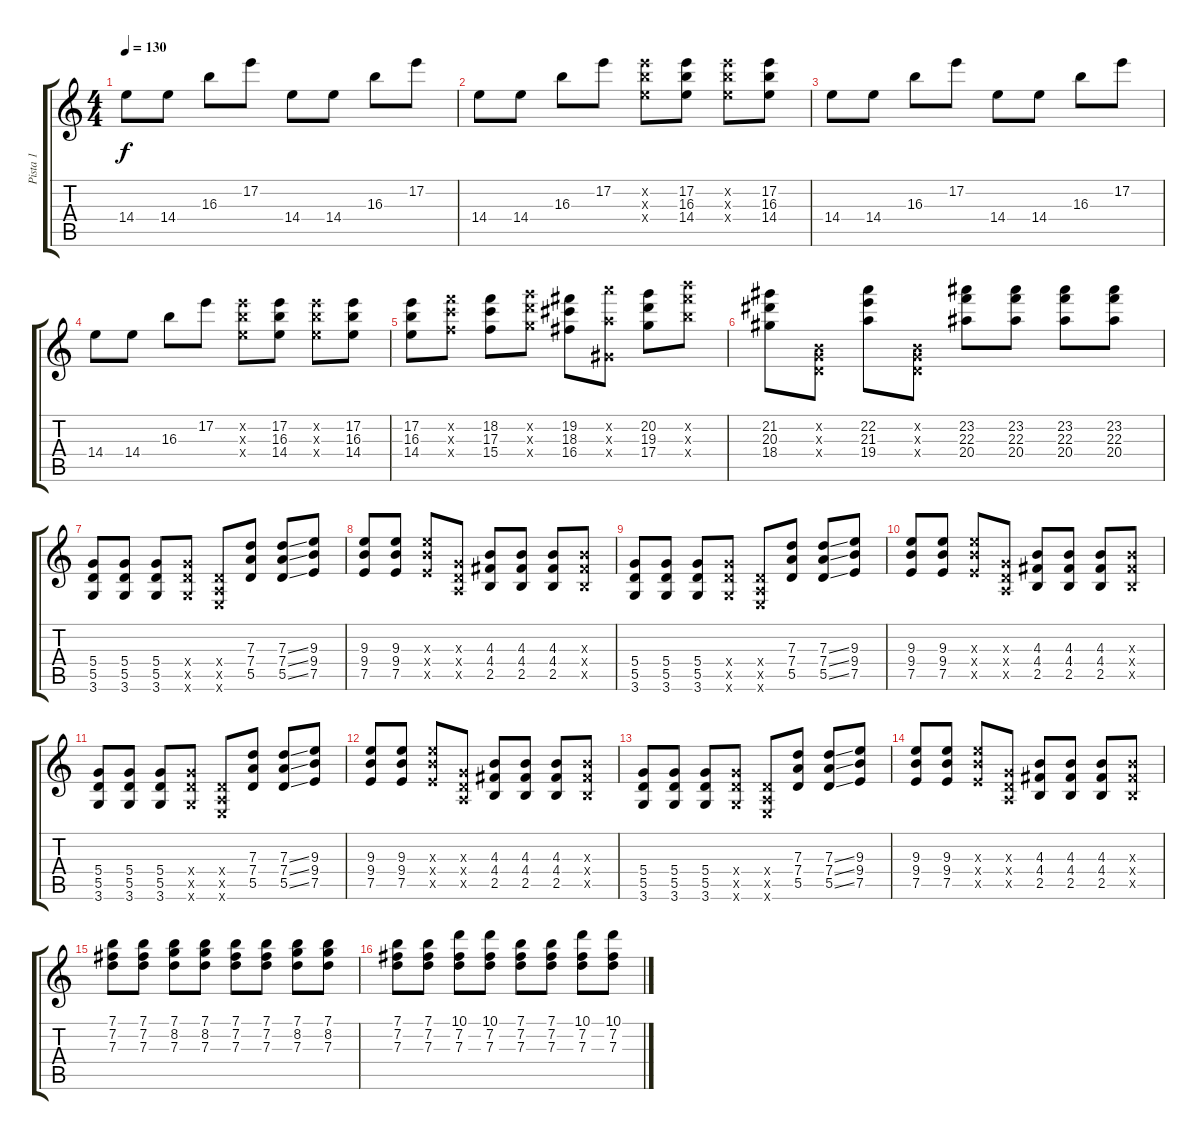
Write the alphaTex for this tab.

\track ("Pista 1" "Pista 1") {instrument distortionguitar}
\staff {score tabs}
\tuning (E4 B3 G3 D3 A2 E2) {hide}
\ts (4 4)
\tempo 130
\clef g2
\ks c
14.4.8{dy f instrument distortionguitar} 14.4.8 16.3.8 17.2.8 14.4.8 14.4.8 16.3.8 17.2.8 |
14.4.8 14.4.8 16.3.8 17.2.8 (17.2{x} 16.3{x} 14.4{x}).8 (17.2 16.3 14.4).8 (17.2{x} 16.3{x} 14.4{x}).8 (17.2 16.3 14.4).8 |
14.4.8 14.4.8 16.3.8 17.2.8 14.4.8 14.4.8 16.3.8 17.2.8 |
14.4.8 14.4.8 16.3.8 17.2.8 (17.2{x} 16.3{x} 14.4{x}).8 (17.2 16.3 14.4).8 (17.2{x} 16.3{x} 14.4{x}).8 (17.2 16.3 14.4).8 |
(17.2 16.3 14.4).8 (18.2{x} 17.3{x} 15.4{x}).8 (18.2 17.3 15.4).8 (20.2{x} 19.3{x} 17.4{x}).8 (19.2 18.3 16.4).8 (22.2{x} 1.3{x} 19.4{x}).8 (20.2 19.3 17.4).8 (24.2{x} 23.3{x} 21.4{x}).8 |
(21.2 20.3 18.4).8 (0.2{x} 0.3{x} 0.4{x}).8 (22.2 21.3 19.4).8 (0.2{x} 0.3{x} 0.4{x}).8 (23.2 22.3 20.4).8 (23.2 22.3 20.4).8 (23.2 22.3 20.4).8 (23.2 22.3 20.4).8 |
(5.4 5.5 3.6).8 (5.4 5.5 3.6).8 (5.4 5.5 3.6).8 (5.4{x} 5.5{x} 3.6{x}).8 (0.4{x} 0.5{x} 0.6{x}).8 (7.3 7.4 5.5).8 (7.3{ss} 7.4{ss} 5.5{ss}).8 (9.3 9.4 7.5).8 |
(9.3 9.4 7.5).8 (9.3 9.4 7.5).8 (9.3{x} 9.4{x} 7.5{x}).8 (0.3{x} 0.4{x} 0.5{x}).8 (4.3 4.4 2.5).8 (4.3 4.4 2.5).8 (4.3 4.4 2.5).8 (4.3{x} 4.4{x} 2.5{x}).8 |
(5.4 5.5 3.6).8 (5.4 5.5 3.6).8 (5.4 5.5 3.6).8 (5.4{x} 5.5{x} 3.6{x}).8 (0.4{x} 0.5{x} 0.6{x}).8 (7.3 7.4 5.5).8 (7.3{ss} 7.4{ss} 5.5{ss}).8 (9.3 9.4 7.5).8 |
(9.3 9.4 7.5).8 (9.3 9.4 7.5).8 (9.3{x} 9.4{x} 7.5{x}).8 (0.3{x} 0.4{x} 0.5{x}).8 (4.3 4.4 2.5).8 (4.3 4.4 2.5).8 (4.3 4.4 2.5).8 (4.3{x} 4.4{x} 2.5{x}).8 |
(5.4 5.5 3.6).8 (5.4 5.5 3.6).8 (5.4 5.5 3.6).8 (5.4{x} 5.5{x} 3.6{x}).8 (0.4{x} 0.5{x} 0.6{x}).8 (7.3 7.4 5.5).8 (7.3{ss} 7.4{ss} 5.5{ss}).8 (9.3 9.4 7.5).8 |
(9.3 9.4 7.5).8 (9.3 9.4 7.5).8 (9.3{x} 9.4{x} 7.5{x}).8 (0.3{x} 0.4{x} 0.5{x}).8 (4.3 4.4 2.5).8 (4.3 4.4 2.5).8 (4.3 4.4 2.5).8 (4.3{x} 4.4{x} 2.5{x}).8 |
(5.4 5.5 3.6).8 (5.4 5.5 3.6).8 (5.4 5.5 3.6).8 (5.4{x} 5.5{x} 3.6{x}).8 (0.4{x} 0.5{x} 0.6{x}).8 (7.3 7.4 5.5).8 (7.3{ss} 7.4{ss} 5.5{ss}).8 (9.3 9.4 7.5).8 |
(9.3 9.4 7.5).8 (9.3 9.4 7.5).8 (9.3{x} 9.4{x} 7.5{x}).8 (0.3{x} 0.4{x} 0.5{x}).8 (4.3 4.4 2.5).8 (4.3 4.4 2.5).8 (4.3 4.4 2.5).8 (4.3{x} 4.4{x} 2.5{x}).8 |
(7.1 7.2 7.3).8 (7.1 7.2 7.3).8 (7.1 8.2 7.3).8 (7.1 8.2 7.3).8 (7.1 7.2 7.3).8 (7.1 7.2 7.3).8 (7.1 8.2 7.3).8 (7.1 8.2 7.3).8 |
(7.1 7.2 7.3).8 (7.1 7.2 7.3).8 (10.1 7.2 7.3).8 (10.1 7.2 7.3).8 (7.1 7.2 7.3).8 (7.1 7.2 7.3).8 (10.1 7.2 7.3).8 (10.1 7.2 7.3).8
